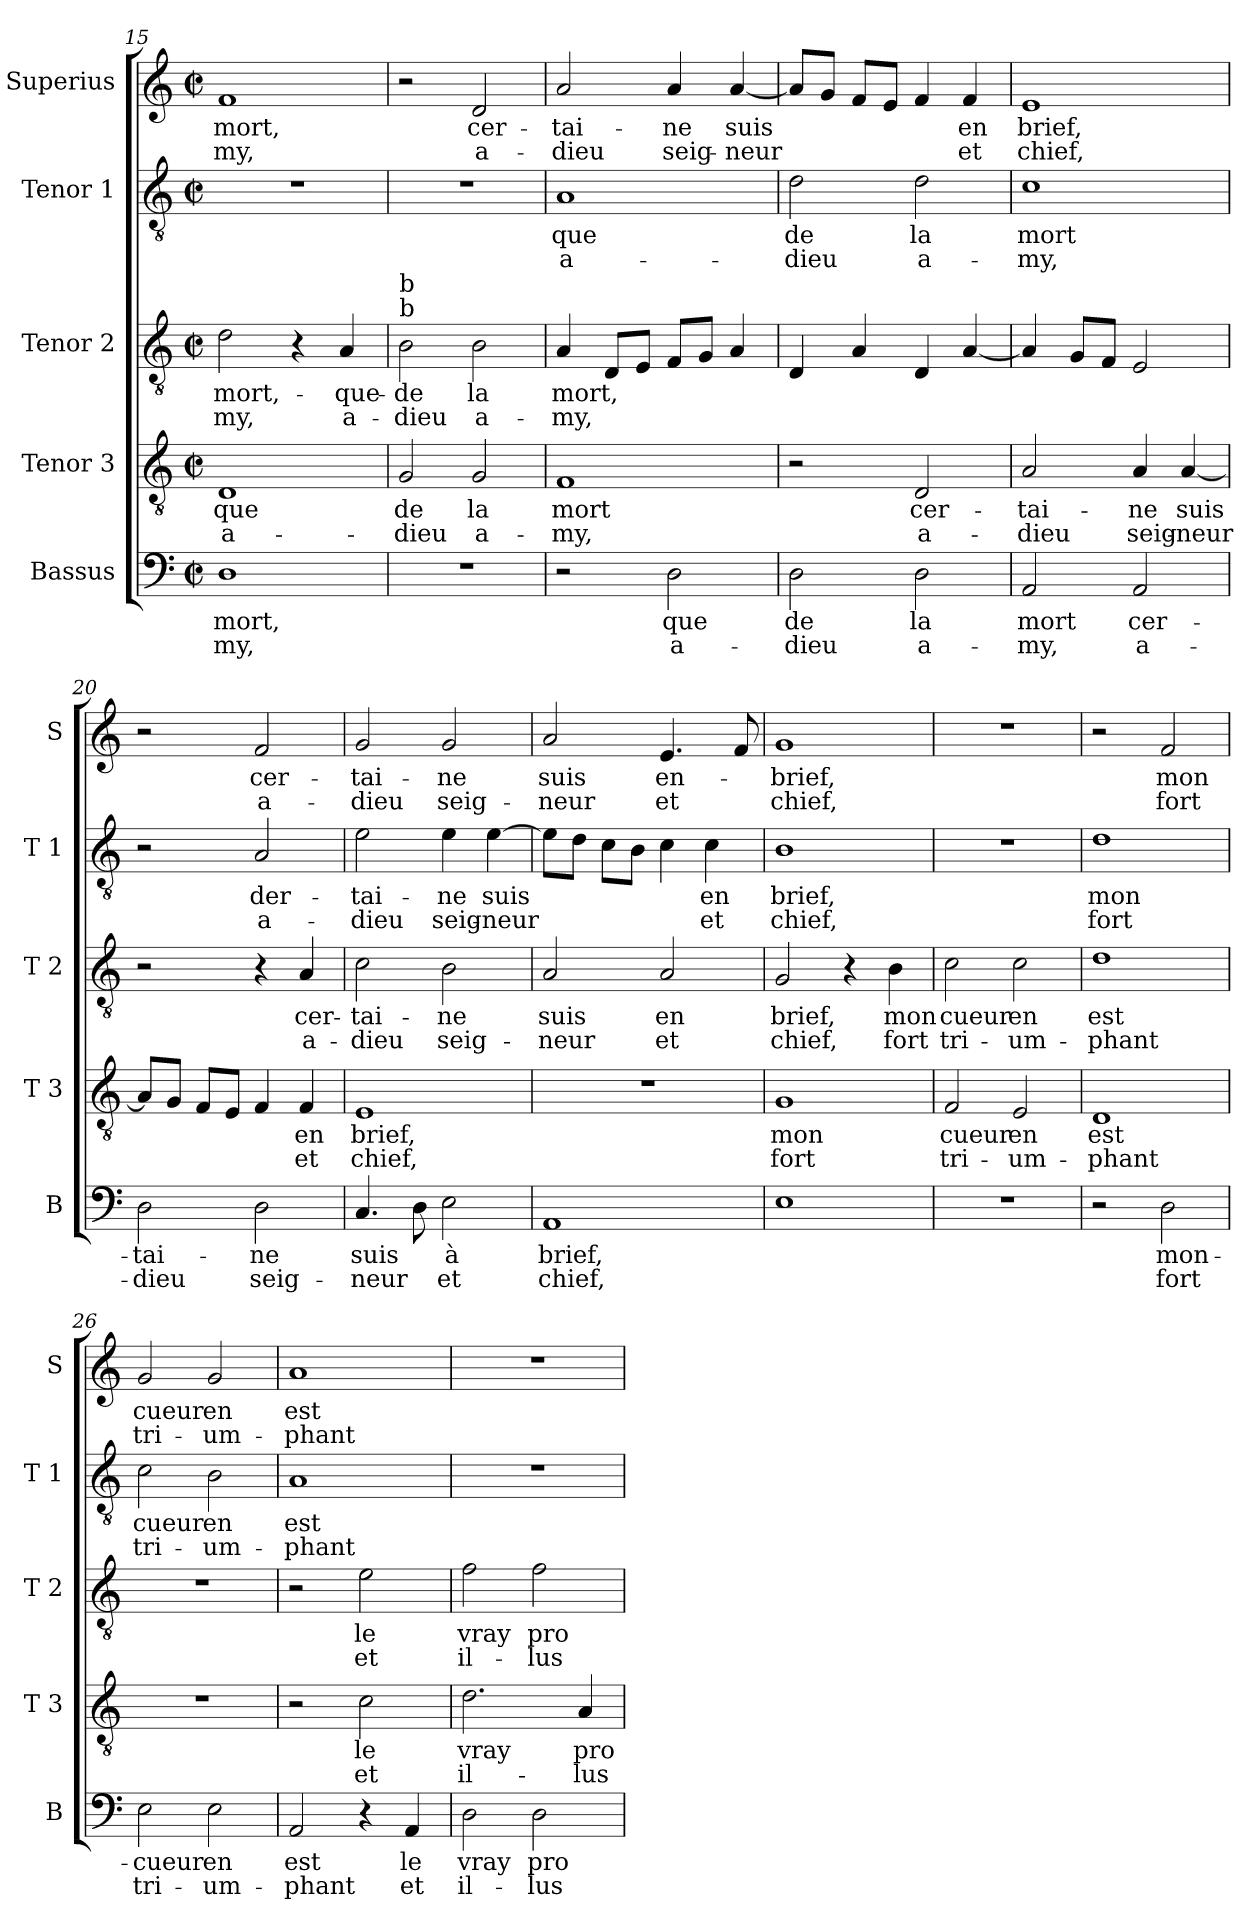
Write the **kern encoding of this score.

**kern	**text	**text	**kern	**text	**text	**kern	**text	**text	**kern	**text	**text	**kern	**text	**text
*part5	*part5	*part5	*part4	*part4	*part4	*part3	*part3	*part3	*part2	*part2	*part2	*part1	*part1	*part1
*staff5	*staff5	*staff5	*staff4	*staff4	*staff4	*staff3	*staff3	*staff3	*staff2	*staff2	*staff2	*staff1	*staff1	*staff1
*I"Bassus	*	*	*I"Tenor 3	*	*	*I"Tenor 2	*	*	*I"Tenor 1	*	*	*I"Superius	*	*
*I'B	*	*	*I'T 3	*	*	*I'T 2	*	*	*I'T 1	*	*	*I'S	*	*
*clefF4	*	*	*clefGv2	*	*	*clefGv2	*	*	*clefGv2	*	*	*clefG2	*	*
*k[]	*	*	*k[]	*	*	*k[]	*	*	*k[]	*	*	*k[]	*	*
*M2/2	*	*	*M2/2	*	*	*M2/2	*	*	*M2/2	*	*	*M2/2	*	*
*met(c|)	*	*	*met(c|)	*	*	*met(c|)	*	*	*met(c|)	*	*	*met(c|)	*	*
=15	=15	=15	=15	=15	=15	=15	=15	=15	=15	=15	=15	=15	=15	=15
!	!LO:LY:b	!LO:LY:b	!	!LO:LY:b	!LO:LY:b	!	!LO:LY:b	!LO:LY:b	!	!	!	!	!LO:LY:b	!LO:LY:b
1D	mort,	-my,	1D	que	a-	2d\	mort,-	-my,	1r	.	.	1f	mort,	-my,
.	.	.	.	.	.	4r	.	.	.	.	.	.	.	.
!	!	!	!	!	!	!	!LO:LY:b	!LO:LY:b	!	!	!	!	!	!
.	.	.	.	.	.	4A/	-que-	a-	.	.	.	.	.	.
=16	=16	=16	=16	=16	=16	=16	=16	=16	=16	=16	=16	=16	=16	=16
!	!	!	!	!	!	!LO:TX:a:t=b	!	!	!	!	!	!	!	!
!	!	!	!	!	!	!LO:TX:a:t=b	!	!	!	!	!	!	!	!
!	!	!	!	!LO:LY:b	!LO:LY:b	!	!LO:LY:b	!LO:LY:b	!	!	!	!	!	!
1r	.	.	2G/	de	-dieu	2B\	-de	-dieu	1r	.	.	2r	.	.
!	!	!	!	!LO:LY:b	!LO:LY:b	!	!LO:LY:b	!LO:LY:b	!	!	!	!	!LO:LY:b	!LO:LY:b
.	.	.	2G/	la	a-	2B\	la	a-	.	.	.	2d/	cer-	a-
=17	=17	=17	=17	=17	=17	=17	=17	=17	=17	=17	=17	=17	=17	=17
!	!	!	!	!LO:LY:b	!LO:LY:b	!	!LO:LY:b	!LO:LY:b	!	!LO:LY:b	!LO:LY:b	!	!LO:LY:b	!LO:LY:b
2r	.	.	1F	mort	-my,	4A/	mort,	-my,	1A	que	a-	2a/	-tai-	-dieu
.	.	.	.	.	.	8D/L	.	.	.	.	.	.	.	.
.	.	.	.	.	.	8E/J	.	.	.	.	.	.	.	.
!	!LO:LY:b	!LO:LY:b	!	!	!	!	!	!	!	!	!	!	!LO:LY:b	!LO:LY:b
2D\	que	a-	.	.	.	8F/L	.	.	.	.	.	4a/	-ne	seig-
.	.	.	.	.	.	8G/J	.	.	.	.	.	.	.	.
!	!	!	!	!	!	!	!	!	!	!	!	!	!LO:LY:b	!LO:LY:b
.	.	.	.	.	.	4A/	.	.	.	.	.	[4a/	suis	-neur
!!LO:LB:g=z
=18	=18	=18	=18	=18	=18	=18	=18	=18	=18	=18	=18	=18	=18	=18
!	!LO:LY:b	!LO:LY:b	!	!	!	!	!	!	!	!LO:LY:b	!LO:LY:b	!	!	!
2D\	de	-dieu	2r	.	.	4D/	.	.	2d\	de	-dieu	8a/L]	.	.
.	.	.	.	.	.	.	.	.	.	.	.	8g/J	.	.
.	.	.	.	.	.	4A/	.	.	.	.	.	8f/L	.	.
.	.	.	.	.	.	.	.	.	.	.	.	8e/J	.	.
!	!LO:LY:b	!LO:LY:b	!	!LO:LY:b	!LO:LY:b	!	!	!	!	!LO:LY:b	!LO:LY:b	!	!	!
2D\	la	a-	2D/	cer-	a-	4D/	.	.	2d\	la	a-	4f/	.	.
!	!	!	!	!	!	!	!	!	!	!	!	!	!LO:LY:b	!LO:LY:b
.	.	.	.	.	.	[4A/	.	.	.	.	.	4f/	en	et
=19	=19	=19	=19	=19	=19	=19	=19	=19	=19	=19	=19	=19	=19	=19
!	!LO:LY:b	!LO:LY:b	!	!LO:LY:b	!LO:LY:b	!	!	!	!	!LO:LY:b	!LO:LY:b	!	!LO:LY:b	!LO:LY:b
2AA/	mort	-my,	2A/	-tai-	-dieu	4A/]	.	.	1c	mort	-my,	1e	brief,	chief,
.	.	.	.	.	.	8G/L	.	.	.	.	.	.	.	.
.	.	.	.	.	.	8F/J	.	.	.	.	.	.	.	.
!	!LO:LY:b	!LO:LY:b	!	!LO:LY:b	!LO:LY:b	!	!	!	!	!	!	!	!	!
2AA/	cer-	a-	4A/	-ne	seig-	2E/	.	.	.	.	.	.	.	.
!	!	!	!	!LO:LY:b	!LO:LY:b	!	!	!	!	!	!	!	!	!
.	.	.	[4A/	suis	-neur	.	.	.	.	.	.	.	.	.
=20	=20	=20	=20	=20	=20	=20	=20	=20	=20	=20	=20	=20	=20	=20
!	!LO:LY:b	!LO:LY:b	!	!	!	!	!	!	!	!	!	!	!	!
2D\	-tai-	-dieu	8A/L]	.	.	2r	.	.	2r	.	.	2r	.	.
.	.	.	8G/J	.	.	.	.	.	.	.	.	.	.	.
.	.	.	8F/L	.	.	.	.	.	.	.	.	.	.	.
.	.	.	8E/J	.	.	.	.	.	.	.	.	.	.	.
!	!LO:LY:b	!LO:LY:b	!	!	!	!	!	!	!	!LO:LY:b	!LO:LY:b	!	!LO:LY:b	!LO:LY:b
2D\	-ne	seig-	4F/	.	.	4r	.	.	2A/	der-	a-	2f/	cer-	a-
!	!	!	!	!LO:LY:b	!LO:LY:b	!	!LO:LY:b	!LO:LY:b	!	!	!	!	!	!
.	.	.	4F/	en	et	4A/	cer-	a-	.	.	.	.	.	.
=21	=21	=21	=21	=21	=21	=21	=21	=21	=21	=21	=21	=21	=21	=21
!	!LO:LY:b	!LO:LY:b	!	!LO:LY:b	!LO:LY:b	!	!LO:LY:b	!LO:LY:b	!	!LO:LY:b	!LO:LY:b	!	!LO:LY:b	!LO:LY:b
4.C/	suis	-neur	1E	brief,	chief,	2c\	-tai-	-dieu	2e\	-tai-	-dieu	2g/	-tai-	-dieu
8D\	.	.	.	.	.	.	.	.	.	.	.	.	.	.
!	!LO:LY:b	!LO:LY:b	!	!	!	!	!LO:LY:b	!LO:LY:b	!	!LO:LY:b	!LO:LY:b	!	!LO:LY:b	!LO:LY:b
2E\	à	et	.	.	.	2B\	-ne	seig-	4e\	-ne	seig-	2g/	-ne	seig-
!	!	!	!	!	!	!	!	!	!	!LO:LY:b	!LO:LY:b	!	!	!
.	.	.	.	.	.	.	.	.	[4e\	suis	-neur	.	.	.
=22	=22	=22	=22	=22	=22	=22	=22	=22	=22	=22	=22	=22	=22	=22
!	!LO:LY:b	!LO:LY:b	!	!	!	!	!LO:LY:b	!LO:LY:b	!	!	!	!	!LO:LY:b	!LO:LY:b
1AA	brief,	chief,	1r	.	.	2A/	suis	-neur	8e\L]	.	.	2a/	suis	-neur
.	.	.	.	.	.	.	.	.	8d\J	.	.	.	.	.
.	.	.	.	.	.	.	.	.	8c\L	.	.	.	.	.
.	.	.	.	.	.	.	.	.	8B\J	.	.	.	.	.
!	!	!	!	!	!	!	!LO:LY:b	!LO:LY:b	!	!	!	!	!LO:LY:b	!LO:LY:b
.	.	.	.	.	.	2A/	en	et	4c\	.	.	4.e/	en-	et
!	!	!	!	!	!	!	!	!	!	!LO:LY:b	!LO:LY:b	!	!	!
.	.	.	.	.	.	.	.	.	4c\	en	et	.	.	.
.	.	.	.	.	.	.	.	.	.	.	.	8f/	.	.
=23	=23	=23	=23	=23	=23	=23	=23	=23	=23	=23	=23	=23	=23	=23
!	!	!	!	!LO:LY:b	!LO:LY:b	!	!LO:LY:b	!LO:LY:b	!	!LO:LY:b	!LO:LY:b	!	!LO:LY:b	!LO:LY:b
1E	.	.	1G	mon	fort	2G/	brief,	chief,	1B	brief,	chief,	1g	-brief,	chief,
.	.	.	.	.	.	4r	.	.	.	.	.	.	.	.
!	!	!	!	!	!	!	!LO:LY:b	!LO:LY:b	!	!	!	!	!	!
.	.	.	.	.	.	4B\	mon	fort	.	.	.	.	.	.
!!LO:PB:g=z
=24	=24	=24	=24	=24	=24	=24	=24	=24	=24	=24	=24	=24	=24	=24
!	!	!	!	!LO:LY:b	!LO:LY:b	!	!LO:LY:b	!LO:LY:b	!	!	!	!	!	!
1r	.	.	2F/	cueur	tri-	2c\	cueur	tri-	1r	.	.	1r	.	.
!	!	!	!	!LO:LY:b	!LO:LY:b	!	!LO:LY:b	!LO:LY:b	!	!	!	!	!	!
.	.	.	2E/	en	-um-	2c\	en	-um-	.	.	.	.	.	.
=25	=25	=25	=25	=25	=25	=25	=25	=25	=25	=25	=25	=25	=25	=25
!	!	!	!	!LO:LY:b	!LO:LY:b	!	!LO:LY:b	!LO:LY:b	!	!LO:LY:b	!LO:LY:b	!	!	!
2r	.	.	1D	est	-phant	1d	est	-phant	1d	mon	fort	2r	.	.
!	!LO:LY:b	!LO:LY:b	!	!	!	!	!	!	!	!	!	!	!LO:LY:b	!LO:LY:b
2D\	mon-	fort	.	.	.	.	.	.	.	.	.	2f/	mon	fort
=26	=26	=26	=26	=26	=26	=26	=26	=26	=26	=26	=26	=26	=26	=26
!	!LO:LY:b	!LO:LY:b	!	!	!	!	!	!	!	!LO:LY:b	!LO:LY:b	!	!LO:LY:b	!LO:LY:b
2E\	-cueur	tri-	1r	.	.	1r	.	.	2c\	cueur	tri-	2g/	cueur	tri-
!	!LO:LY:b	!LO:LY:b	!	!	!	!	!	!	!	!LO:LY:b	!LO:LY:b	!	!LO:LY:b	!LO:LY:b
2E\	en	-um-	.	.	.	.	.	.	2B\	en	-um-	2g/	en	-um-
=27	=27	=27	=27	=27	=27	=27	=27	=27	=27	=27	=27	=27	=27	=27
!	!LO:LY:b	!LO:LY:b	!	!	!	!	!	!	!	!LO:LY:b	!LO:LY:b	!	!LO:LY:b	!LO:LY:b
2AA/	est	-phant	2r	.	.	2r	.	.	1A	est	-phant	1a	est	-phant
!	!	!	!	!LO:LY:b	!LO:LY:b	!	!LO:LY:b	!LO:LY:b	!	!	!	!	!	!
4r	.	.	2c\	le	et	2e\	le	et	.	.	.	.	.	.
!	!LO:LY:b	!LO:LY:b	!	!	!	!	!	!	!	!	!	!	!	!
4AA/	le	et	.	.	.	.	.	.	.	.	.	.	.	.
=28	=28	=28	=28	=28	=28	=28	=28	=28	=28	=28	=28	=28	=28	=28
!	!LO:LY:b	!LO:LY:b	!	!LO:LY:b	!LO:LY:b	!	!LO:LY:b	!LO:LY:b	!	!	!	!	!	!
2D\	vray	il-	2.d\	vray	il-	2f\	vray	il-	1r	.	.	1r	.	.
!	!LO:LY:b	!LO:LY:b	!	!	!	!	!LO:LY:b	!LO:LY:b	!	!	!	!	!	!
2D\	pro-	-lus-	.	.	.	2f\	pro-	-lus-	.	.	.	.	.	.
!	!	!	!	!LO:LY:b	!LO:LY:b	!	!	!	!	!	!	!	!	!
.	.	.	4A/	pro-	-lus-	.	.	.	.	.	.	.	.	.
=	=	=	=	=	=	=	=	=	=	=	=	=	=	=
*-	*-	*-	*-	*-	*-	*-	*-	*-	*-	*-	*-	*-	*-	*-
